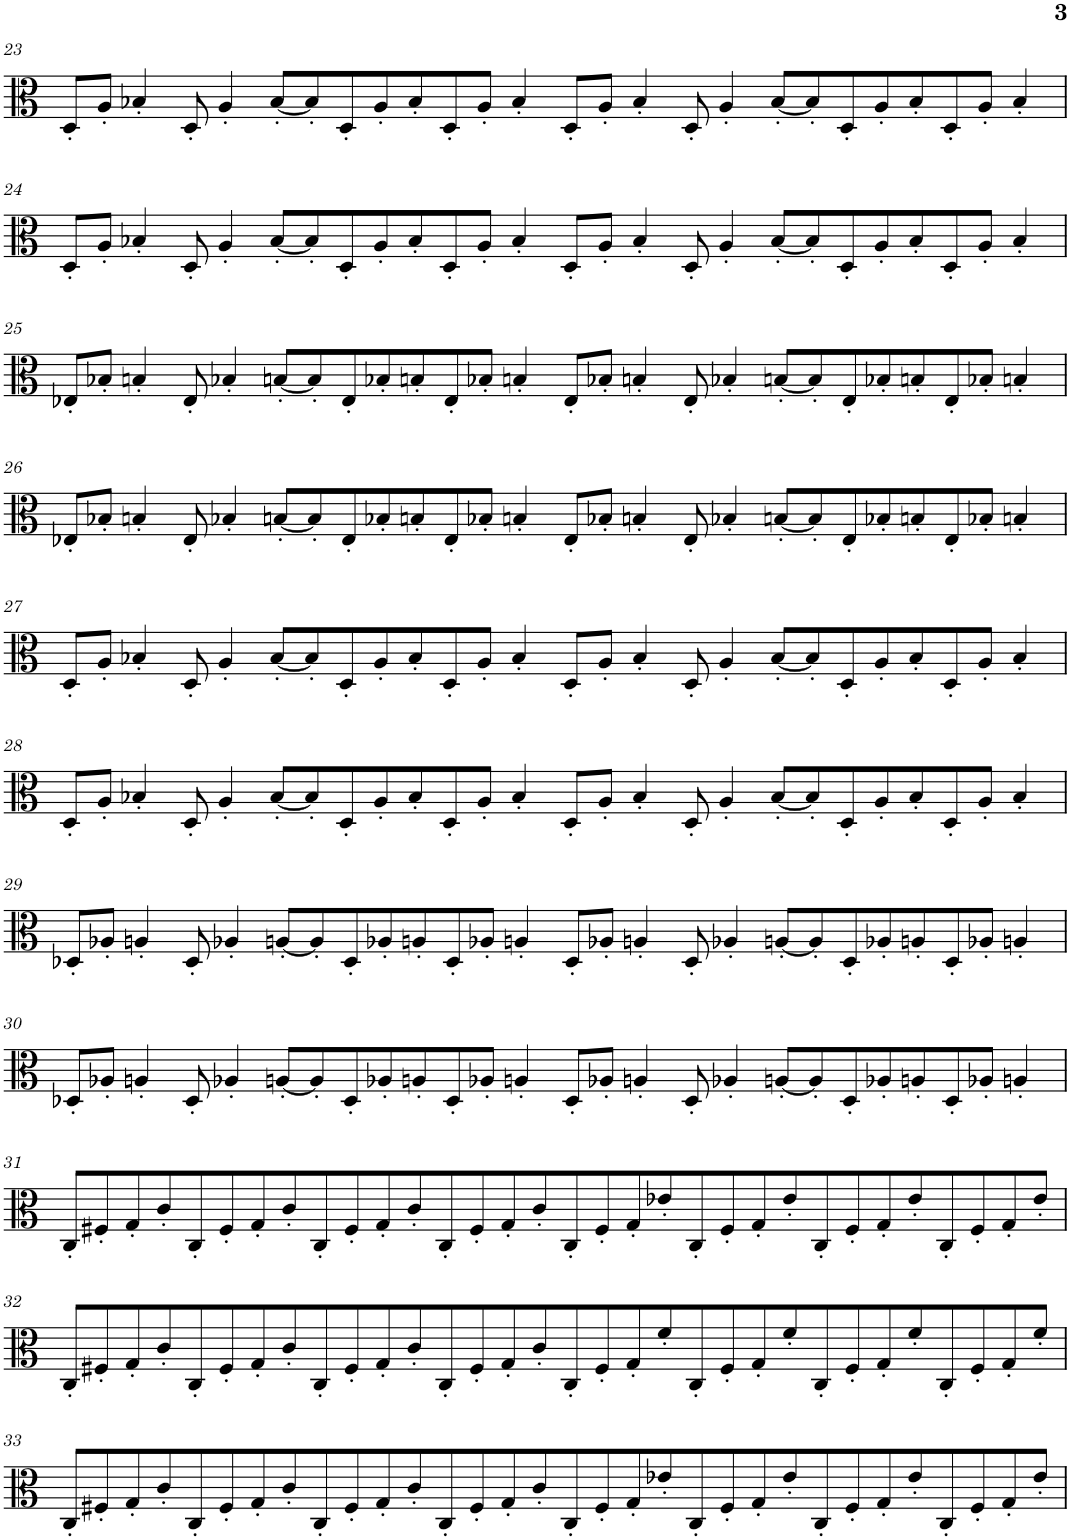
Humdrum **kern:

**kern
*part1
*staff1
*I"Viola
*I'Vla.
!!LO:PB:g=z
*clefC3
*k[]
*M16/4
=23
8D'/L
8A'/J
4B-X'/
8D'/
4A'/
[8B-'/L
8B-'/]
8D'/
8A'/
8B-'/
8D'/
8A'/J
4B-'/
8D'/L
8A'/J
4B-'/
8D'/
4A'/
[8B-'/L
8B-'/]
8D'/
8A'/
8B-'/
8D'/
8A'/J
4B-'/
!!LO:LB:g=z
=24
8D'/L
8A'/J
4B-X'/
8D'/
4A'/
[8B-'/L
8B-'/]
8D'/
8A'/
8B-'/
8D'/
8A'/J
4B-'/
8D'/L
8A'/J
4B-'/
8D'/
4A'/
[8B-'/L
8B-'/]
8D'/
8A'/
8B-'/
8D'/
8A'/J
4B-'/
!!LO:LB:g=z
=25
8E-X'/L
8B-X'/J
4Bn'/
8E-'/
4B-X'/
[8Bn'/L
8B'/]
8E-'/
8B-X'/
8Bn'/
8E-'/
8B-X'/J
4Bn'/
8E-'/L
8B-X'/J
4Bn'/
8E-'/
4B-X'/
[8Bn'/L
8B'/]
8E-'/
8B-X'/
8Bn'/
8E-'/
8B-X'/J
4Bn'/
!!LO:LB:g=z
=26
8E-X'/L
8B-X'/J
4Bn'/
8E-'/
4B-X'/
[8Bn'/L
8B'/]
8E-'/
8B-X'/
8Bn'/
8E-'/
8B-X'/J
4Bn'/
8E-'/L
8B-X'/J
4Bn'/
8E-'/
4B-X'/
[8Bn'/L
8B'/]
8E-'/
8B-X'/
8Bn'/
8E-'/
8B-X'/J
4Bn'/
!!LO:LB:g=z
=27
8D'/L
8A'/J
4B-X'/
8D'/
4A'/
[8B-'/L
8B-'/]
8D'/
8A'/
8B-'/
8D'/
8A'/J
4B-'/
8D'/L
8A'/J
4B-'/
8D'/
4A'/
[8B-'/L
8B-'/]
8D'/
8A'/
8B-'/
8D'/
8A'/J
4B-'/
!!LO:LB:g=z
=28
8D'/L
8A'/J
4B-X'/
8D'/
4A'/
[8B-'/L
8B-'/]
8D'/
8A'/
8B-'/
8D'/
8A'/J
4B-'/
8D'/L
8A'/J
4B-'/
8D'/
4A'/
[8B-'/L
8B-'/]
8D'/
8A'/
8B-'/
8D'/
8A'/J
4B-'/
!!LO:LB:g=z
=29
8D-X'/L
8A-X'/J
4An'/
8D-'/
4A-X'/
[8An'/L
8A'/]
8D-'/
8A-X'/
8An'/
8D-'/
8A-X'/J
4An'/
8D-'/L
8A-X'/J
4An'/
8D-'/
4A-X'/
[8An'/L
8A'/]
8D-'/
8A-X'/
8An'/
8D-'/
8A-X'/J
4An'/
!!LO:LB:g=z
=30
8D-X'/L
8A-X'/J
4An'/
8D-'/
4A-X'/
[8An'/L
8A'/]
8D-'/
8A-X'/
8An'/
8D-'/
8A-X'/J
4An'/
8D-'/L
8A-X'/J
4An'/
8D-'/
4A-X'/
[8An'/L
8A'/]
8D-'/
8A-X'/
8An'/
8D-'/
8A-X'/J
4An'/
!!LO:LB:g=z
=31
8C'/L
8F#X'/
8G'/
8c'/
8C'/
8F#'/
8G'/
8c'/
8C'/
8F#'/
8G'/
8c'/
8C'/
8F#'/
8G'/
8c'/
8C'/
8F#'/
8G'/
8e-X'/
8C'/
8F#'/
8G'/
8e-'/
8C'/
8F#'/
8G'/
8e-'/
8C'/
8F#'/
8G'/
8e-'/J
!!LO:LB:g=z
=32
8C'/L
8F#X'/
8G'/
8c'/
8C'/
8F#'/
8G'/
8c'/
8C'/
8F#'/
8G'/
8c'/
8C'/
8F#'/
8G'/
8c'/
8C'/
8F#'/
8G'/
8f'/
8C'/
8F#'/
8G'/
8f'/
8C'/
8F#'/
8G'/
8f'/
8C'/
8F#'/
8G'/
8f'/J
!!LO:LB:g=z
=33
8C'/L
8F#X'/
8G'/
8c'/
8C'/
8F#'/
8G'/
8c'/
8C'/
8F#'/
8G'/
8c'/
8C'/
8F#'/
8G'/
8c'/
8C'/
8F#'/
8G'/
8e-X'/
8C'/
8F#'/
8G'/
8e-'/
8C'/
8F#'/
8G'/
8e-'/
8C'/
8F#'/
8G'/
8e-'/J
=
*-
